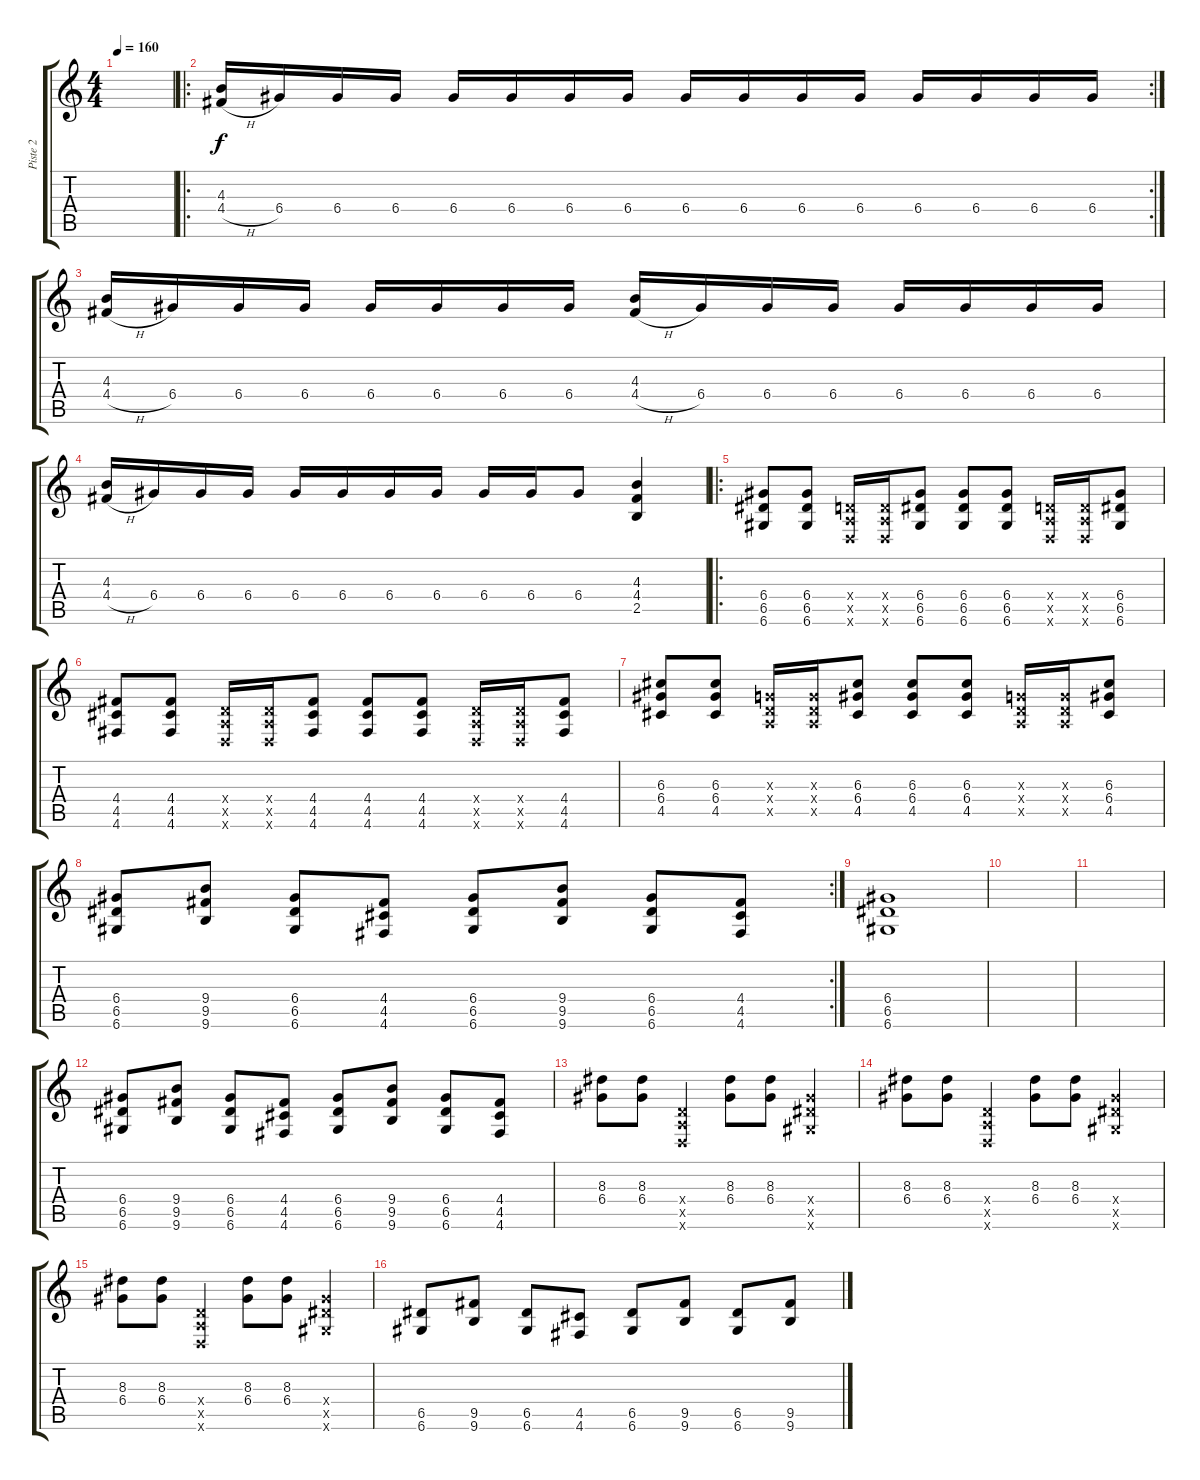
\track ("Piste 2" "Piste 2") {instrument overdrivenguitar}
\staff {score tabs}
\tuning (E4 B3 G3 D3 A2 D2) {hide}
\ts (4 4)
\tempo 160
\clef g2
\ks c
|
\ro
\rc 2
(4.3 4.4{h}).16 6.4.16 6.4.16 6.4.16 6.4.16 6.4.16 6.4.16 6.4.16 6.4.16 6.4.16 6.4.16 6.4.16 6.4.16 6.4.16 6.4.16 6.4.16 |
(4.3 4.4{h}).16 6.4.16 6.4.16 6.4.16 6.4.16 6.4.16 6.4.16 6.4.16 (4.3 4.4{h}).16 6.4.16 6.4.16 6.4.16 6.4.16 6.4.16 6.4.16 6.4.16 |
(4.3 4.4{h}).16 6.4.16 6.4.16 6.4.16 6.4.16 6.4.16 6.4.16 6.4.16 6.4.16 6.4.16 6.4.8 (4.3 4.4 2.5).4 |
\ro
(6.4 6.5 6.6).8 (6.4 6.5 6.6).8 (0.4{x} 0.5{x} 0.6{x}).16 (0.4{x} 0.5{x} 0.6{x}).16 (6.4 6.5 6.6).8 (6.4 6.5 6.6).8 (6.4 6.5 6.6).8 (0.4{x} 0.5{x} 0.6{x}).16 (0.4{x} 0.5{x} 0.6{x}).16 (6.4 6.5 6.6).8 |
(4.4 4.5 4.6).8 (4.4 4.5 4.6).8 (0.4{x} 0.5{x} 0.6{x}).16 (0.4{x} 0.5{x} 0.6{x}).16 (4.4 4.5 4.6).8 (4.4 4.5 4.6).8 (4.4 4.5 4.6).8 (0.4{x} 0.5{x} 0.6{x}).16 (0.4{x} 0.5{x} 0.6{x}).16 (4.4 4.5 4.6).8 |
(6.3 6.4 4.5).8 (6.3 6.4 4.5).8 (0.3{x} 0.4{x} 0.5{x}).16 (0.3{x} 0.4{x} 0.5{x}).16 (6.3 6.4 4.5).8 (6.3 6.4 4.5).8 (6.3 6.4 4.5).8 (0.3{x} 0.4{x} 0.5{x}).16 (0.3{x} 0.4{x} 0.5{x}).16 (6.3 6.4 4.5).8 |
\rc 2
(6.4 6.5 6.6).8 (9.4 9.5 9.6).8 (6.4 6.5 6.6).8 (4.4 4.5 4.6).8 (6.4 6.5 6.6).8 (9.4 9.5 9.6).8 (6.4 6.5 6.6).8 (4.4 4.5 4.6).8 |
(6.4 6.5 6.6).1 |
|
|
(6.4 6.5 6.6).8 (9.4 9.5 9.6).8 (6.4 6.5 6.6).8 (4.4 4.5 4.6).8 (6.4 6.5 6.6).8 (9.4 9.5 9.6).8 (6.4 6.5 6.6).8 (4.4 4.5 4.6).8 |
(8.3 6.4).8 (8.3 6.4).8 (0.4{x} 0.5{x} 0.6{x}).4 (8.3 6.4).8 (8.3 6.4).8 (6.4{x} 6.5{x} 6.6{x}).4 |
(8.3 6.4).8 (8.3 6.4).8 (0.4{x} 0.5{x} 0.6{x}).4 (8.3 6.4).8 (8.3 6.4).8 (6.4{x} 6.5{x} 6.6{x}).4 |
(8.3 6.4).8 (8.3 6.4).8 (0.4{x} 0.5{x} 0.6{x}).4 (8.3 6.4).8 (8.3 6.4).8 (6.4{x} 6.5{x} 6.6{x}).4 |
(6.5 6.6).8{instrument electricguitarmuted} (9.5 9.6).8 (6.5 6.6).8 (4.5 4.6).8 (6.5 6.6).8 (9.5 9.6).8 (6.5 6.6).8 (9.5 9.6).8
